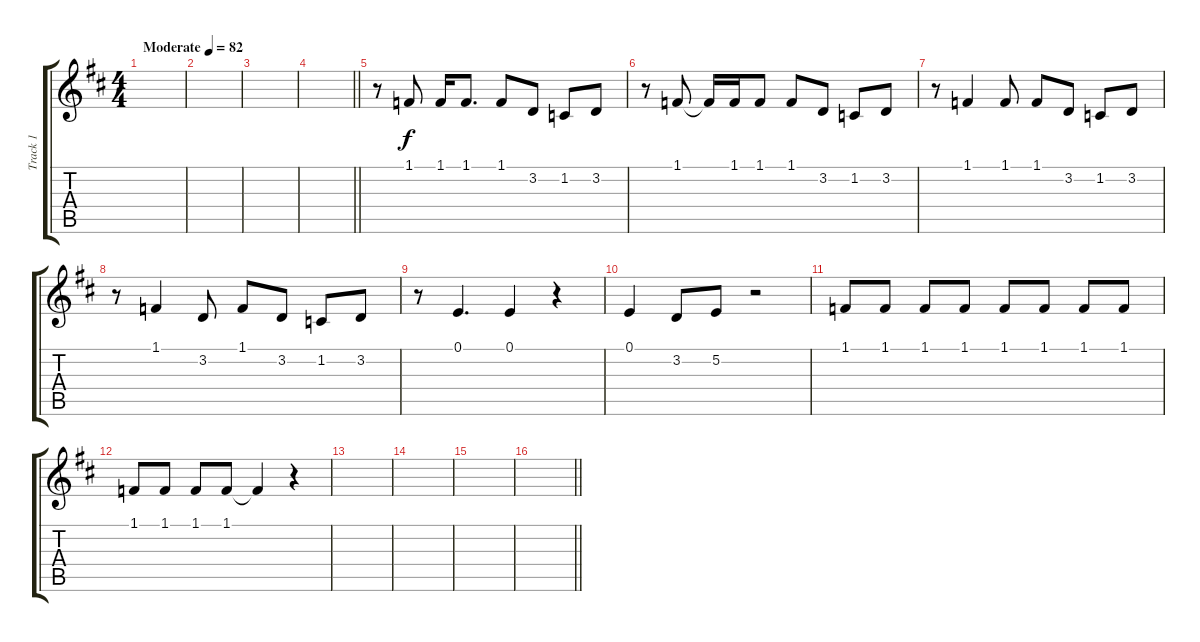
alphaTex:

\track ("Track 1" "Track 1") {instrument tenorsax}
\staff {score tabs}
\tuning (E4 B3 G3 D3 A2 E2) {hide}
\ts (4 4)
\tempo (82 "Moderate")
\clef g2
\ks d
|
|
|
\barLineRight lightlight
|
r.8 1.1.8 1.1.16 1.1.8{d} 1.1.8 3.2.8 1.2.8 3.2.8 |
r.8 1.1.8 1.1{t}.16 1.1.16 1.1.8 1.1.8 3.2.8 1.2.8 3.2.8 |
r.8 1.1.4 1.1.8 1.1.8 3.2.8 1.2.8 3.2.8 |
r.8 1.1.4 3.2.8 1.1.8 3.2.8 1.2.8 3.2.8 |
r.8 0.1.4{d} 0.1.4 r.4 |
0.1.4 3.2.8 5.2.8 r.2 |
1.1.8 1.1.8 1.1.8 1.1.8 1.1.8 1.1.8 1.1.8 1.1.8 |
1.1.8 1.1.8 1.1.8 1.1.8 1.1{t}.4 r.4 |
|
|
|
\barLineRight lightlight
